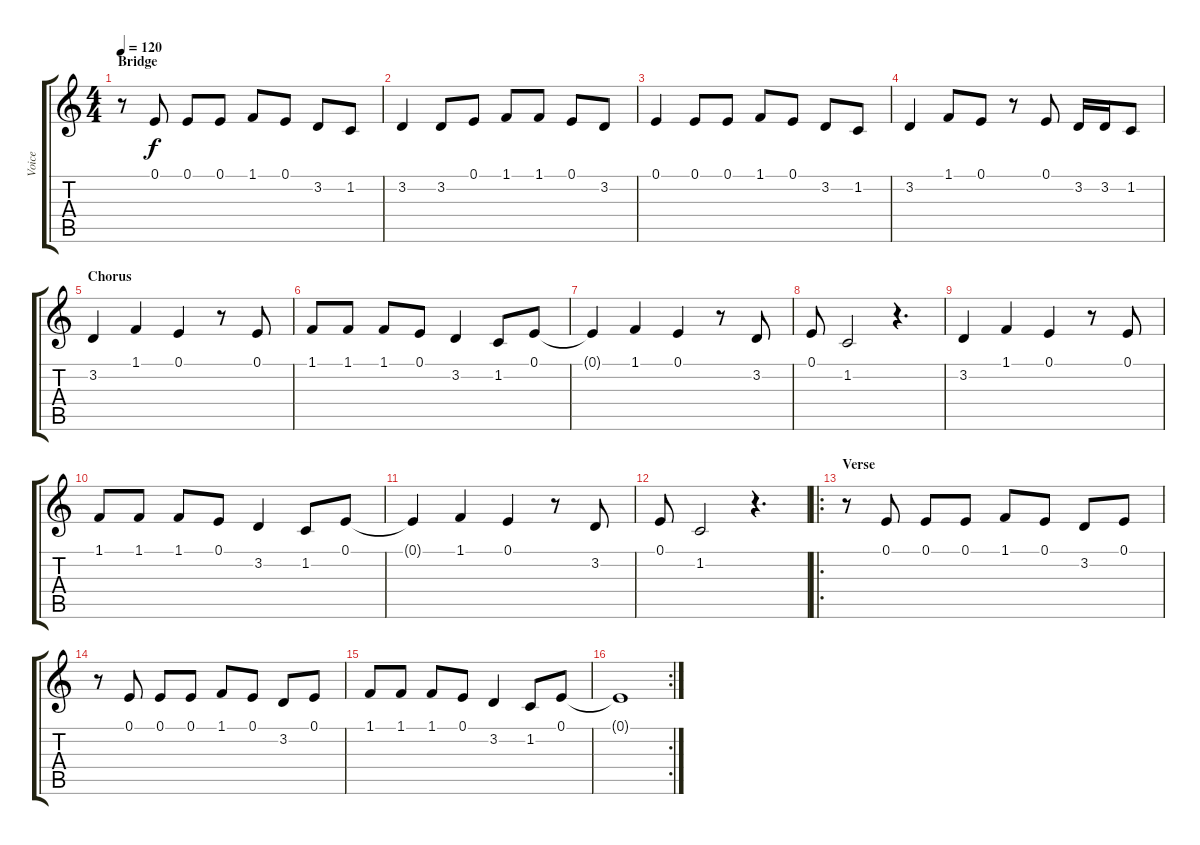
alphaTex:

\track ("Voice" "Voice") {instrument tenorsax}
\staff {score tabs}
\tuning (E4 B3 G3 D3 A2 E2) {hide}
\ts (4 4)
\section ("" "Bridge")
\tempo 120
\clef g2
\ks c
r.8{dy f} 0.1.8 0.1.8 0.1.8 1.1.8 0.1.8 3.2.8 1.2.8 |
3.2.4 3.2.8 0.1.8 1.1.8 1.1.8 0.1.8 3.2.8 |
0.1.4 0.1.8 0.1.8 1.1.8 0.1.8 3.2.8 1.2.8 |
3.2.4 1.1.8 0.1.8 r.8 0.1.8 3.2.16 3.2.16 1.2.8 |
\section ("" "Chorus")
3.2.4 1.1.4 0.1.4 r.8 0.1.8 |
1.1.8 1.1.8 1.1.8 0.1.8 3.2.4 1.2.8 0.1.8 |
0.1{t}.4 1.1.4 0.1.4 r.8 3.2.8 |
0.1.8 1.2.2 r.4{d} |
3.2.4 1.1.4 0.1.4 r.8 0.1.8 |
1.1.8 1.1.8 1.1.8 0.1.8 3.2.4 1.2.8 0.1.8 |
0.1{t}.4 1.1.4 0.1.4 r.8 3.2.8 |
0.1.8 1.2.2 r.4{d} |
\ro
\section ("" "Verse")
r.8 0.1.8 0.1.8 0.1.8 1.1.8 0.1.8 3.2.8 0.1.8 |
r.8 0.1.8 0.1.8 0.1.8 1.1.8 0.1.8 3.2.8 0.1.8 |
1.1.8 1.1.8 1.1.8 0.1.8 3.2.4 1.2.8 0.1.8 |
\rc 2
0.1{t}.1
